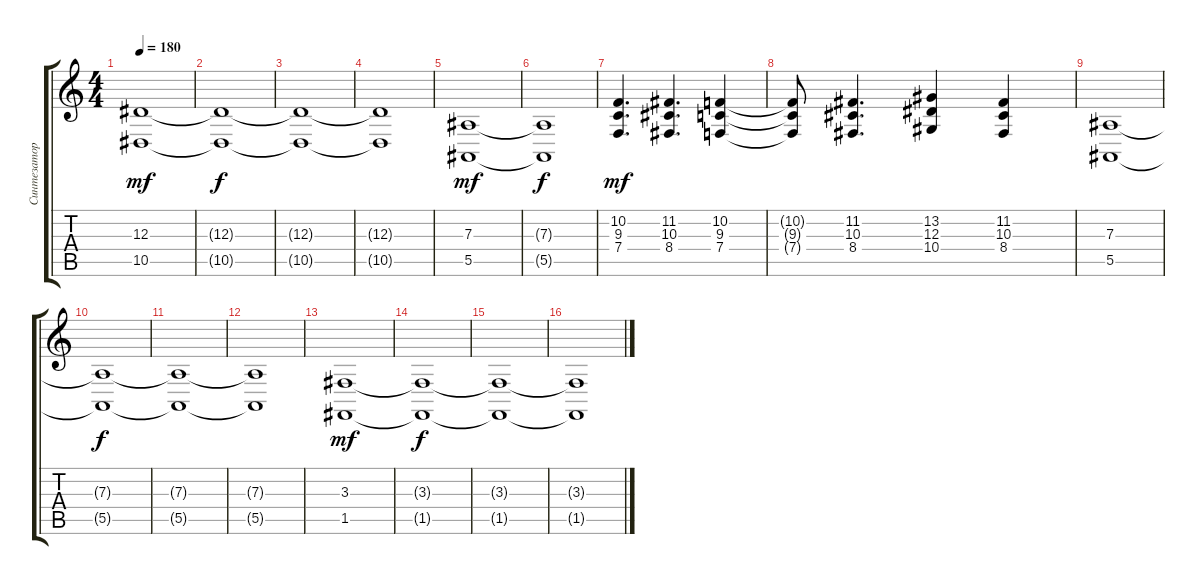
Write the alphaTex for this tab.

\track ("Синтезатор 1" "Синтезатор") {instrument stringensemble2}
\staff {score tabs}
\tuning (C4 G3 Eb3 Bb2 F2 C2) {hide}
\ts (4 4)
\tempo 180
\clef g2
\ks c
(12.3 10.5).1{dy mf} |
(12.3{t} 10.5{t}).1{dy f} |
(12.3{t} 10.5{t}).1 |
(12.3{t} 10.5{t}).1 |
(7.3 5.5).1{dy mf} |
(7.3{t} 5.5{t}).1{dy f} |
(10.2 9.3 7.4).4{d dy mf} (11.2 10.3 8.4).4{d} (10.2 9.3 7.4).4 |
(10.2{t} 9.3{t} 7.4{t}).8 (11.2 10.3 8.4).4{d} (13.2 12.3 10.4).4 (11.2 10.3 8.4).4 |
(7.3 5.5).1 |
(7.3{t} 5.5{t}).1{dy f} |
(7.3{t} 5.5{t}).1 |
(7.3{t} 5.5{t}).1 |
(3.3 1.5).1{dy mf} |
(3.3{t} 1.5{t}).1{dy f} |
(3.3{t} 1.5{t}).1 |
(3.3{t} 1.5{t}).1
